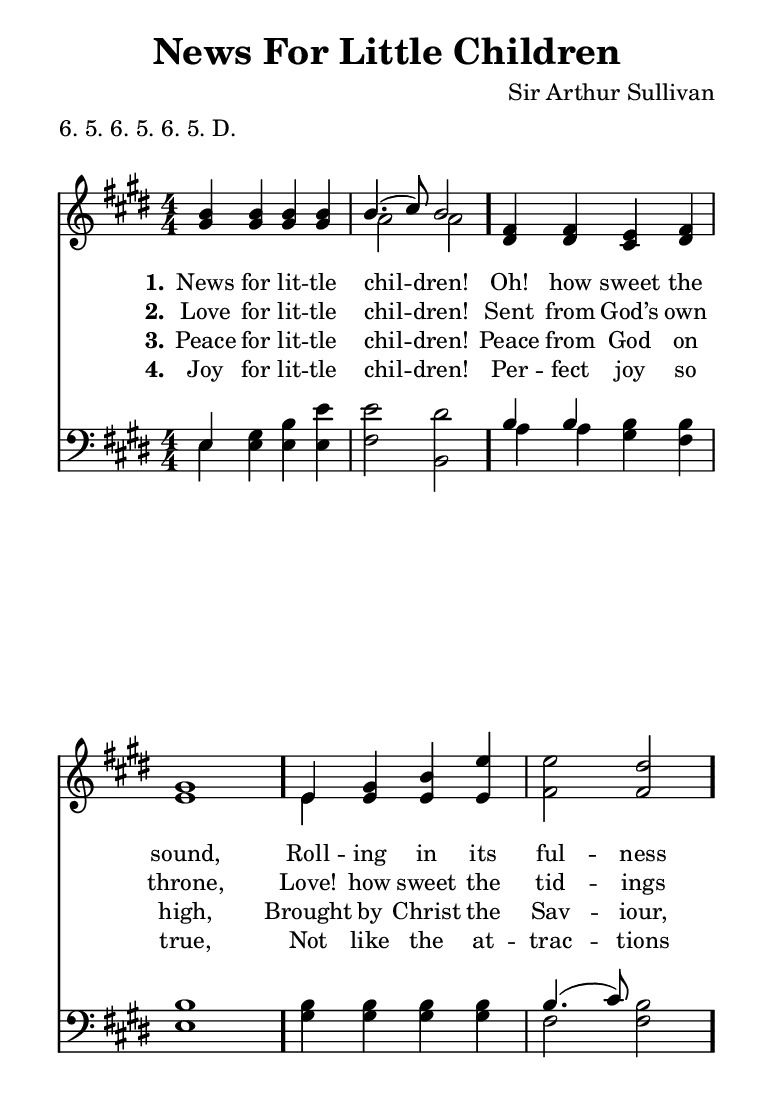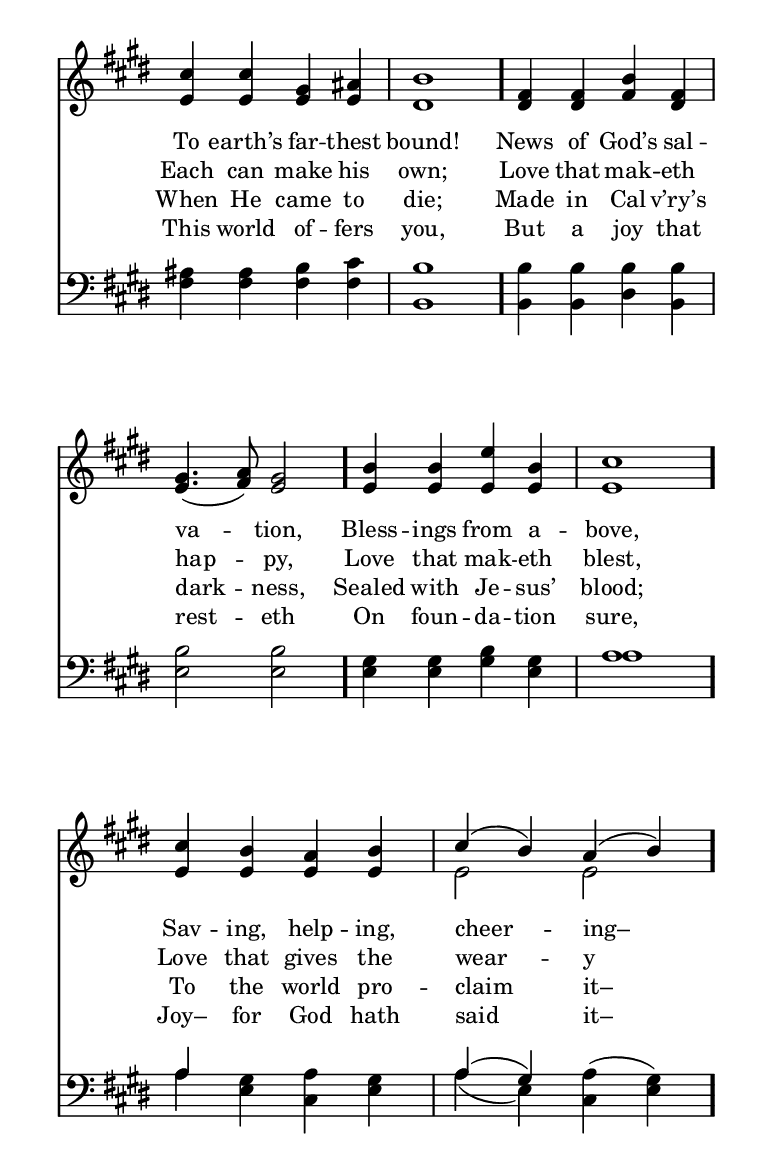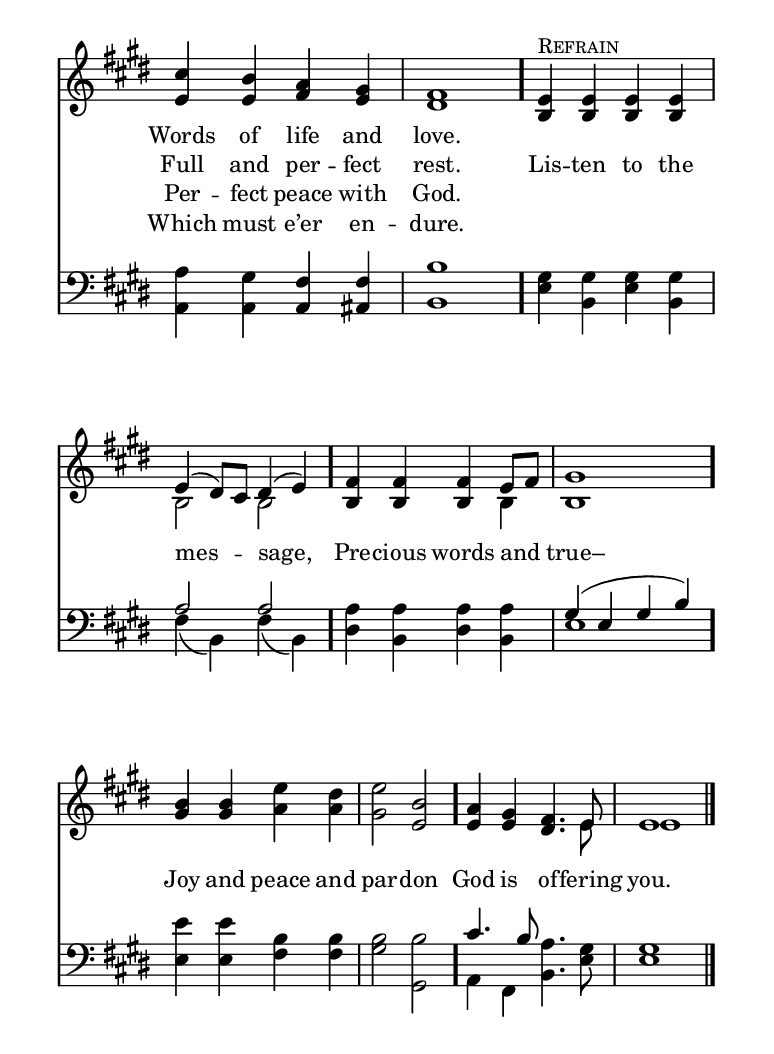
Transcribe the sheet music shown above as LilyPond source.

\include "common/global.ily"
\paper {
  \include "common/paper.ily"
  system-count = #(cond (is-eogsized 5) (#t #f))
}

\header{
  %children
  hymnnumber = "349"
  title = "News For Little Children"
  tunename = "St. Gertrude" % original has all caps
  meter = "6. 5. 6. 5. 6. 5. D."
  poet = ""
  composer = "Sir Arthur Sullivan"
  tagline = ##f
}

global = {
  \include "common/overrides.ily"
  \override Staff.TimeSignature.style = #'numbered
  \time 4/4
  \override Score.MetronomeMark.transparent = ##t % hide all fermata changes too
  \tempo 4=100
  \key e \major
  \autoBeamOff
}

notesSoprano = {
\global
\relative c'' {

  b4 b b b | b4.( cis8) b2 |
  fis4 fis e fis | gis1 |
  e4 gis b e | e2 dis |
  cis4 cis gis ais | b1 |
  fis4 fis b fis | gis4.( a8) gis2 |
  b4 b e b | cis1 |
  cis4 b a b | cis( b) a( b) |
  cis4 b a gis | fis1 |

  \eogbreak
  e4^\markup { \small \caps "Refrain" } e e e | e( dis8)[ cis] dis4( e) |
  fis4 fis fis e8[ fis] | gis1 |
  b4 b e dis | e2 b |
  a4 gis fis4. e8 | e1 |

  \bar "|."

}
}

notesAlto = {
\global
\relative e' {

  gis4 gis gis gis | a2 a |
  dis,4 dis cis dis | e1 |
  e4 e e e | fis2 fis |
  e4 e e e | dis1 |
  dis4 dis fis dis | e4.( fis8) e2 |
  e4 e e e | e1 |
  e4 e e e | e2 e | e4 e fis e | dis1 |

  b4 b b b | b2 b |
  b4 b b b | b1 |
  gis'4 gis a a | gis2 e |
  e4 e dis4. e8 | e1 |

}
}

notesTenor = {
\global
\relative a {

  e4 gis b e | e2 dis |
  b4 b b b | b1 |
  b4 b b b | b4.( cis8) b2 |
  ais4 ais b cis | b1 |
  b4 b b b | b2 b |
  gis4 gis b gis | a1 |
  a4 gis a gis | a( gis) a( gis) |
  a4 gis fis fis | b1 |

  gis4 gis gis gis | a2 a |
  a4 a a a | gis( e gis b) |
  e4 e b b | b2 b |
  cis4. b8 a4. gis8 | gis1 |

}
}

notesBass = {
\global
\relative f {

  e4 e e e | fis2 b, |
  a'4 a gis fis | e1 |
  gis4 gis gis gis | fis2 fis |
  fis4 fis fis fis | b,1 |
  b4 b dis b | e2 e |
  e4 e gis e | a1 |
  a4 e cis e | a( e) cis( e) |
  a,4 a a ais | b1 |

  e4 b e b | fis'( b,) fis'( b,) |
  dis4 b dis b | e1 |
  e4 e fis fis | gis2 gis, |
  a4 fis b4. e8 | e1 |

}
}

Refrain = \lyricmode {

Lis -- ten to the mes -- sage, \bar "." % original has "List -- en"
Pre -- cious words and true– \bar "."
Joy and peace and par -- don \bar "."
God is of -- fering you. \bar "."

}

wordsA = \lyricmode {
\set stanza = "1."

News for lit -- tle chil -- dren! \bar "."
Oh! how sweet the sound, \bar "."
Roll -- ing in its ful -- ness \bar "."
To earth’s far -- thest bound! \bar "."
News of God’s sal -- va -- tion, \bar "."
Bless -- ings from a -- bove, \bar "."
Sav -- ing, help -- ing, cheer -- ing– \bar "."
Words of life and love. \bar "."

}

wordsB = \lyricmode {
\set stanza = "2."

Love for lit -- tle chil -- dren!
Sent from God’s own throne,
Love! how sweet the tid -- ings
Each can make his own;
Love that mak -- eth hap -- py,
Love that mak -- eth blest,
Love that gives the wear -- y % original has "wea -- ry"
Full and per -- fect rest.

\Refrain

}

wordsC = \lyricmode {
\set stanza = "3."

Peace for lit -- tle chil -- dren!
Peace from God on high,
Brought by Christ the Sav -- iour,
When He came to die;
Made in Cal -- v’ry’s dark -- ness,
Sealed with Je -- sus’ blood;
To the world pro -- claim it–
Per -- fect peace with God.

}

wordsD = \lyricmode {
\set stanza = "4."

Joy for lit -- tle chil -- dren!
Per -- fect joy so true,
Not like the at -- trac -- tions
This world of -- fers you,
But a joy that rest -- eth
On foun -- da -- tion sure,
Joy– for God hath said it–
Which must e’er en -- dure.

}

\score {
  \context ChoirStaff <<
    \context Staff = upper <<
      \set Staff.autoBeaming = ##f
      \set ChoirStaff.systemStartDelimiter = #'SystemStartBar
      \set ChoirStaff.printPartCombineTexts = ##f
      \partcombine #'(2 . 9) \notesSoprano \notesAlto
      \context NullVoice = sopranos { \voiceOne << \notesSoprano >> }
      \context NullVoice = altos { \voiceTwo << \notesAlto >> }
      \context Lyrics = one   \lyricsto sopranos \wordsA
      \context Lyrics = two   \lyricsto sopranos \wordsB
      \context Lyrics = three \lyricsto sopranos \wordsC
      \context Lyrics = four  \lyricsto sopranos \wordsD
    >>
    \context Staff = men <<
      \set Staff.autoBeaming = ##f
      \clef bass
      \set ChoirStaff.printPartCombineTexts = ##f
      \partcombine #'(2 . 9) \notesTenor \notesBass
      \context NullVoice = tenors { \voiceOne << \notesTenor >> }
      \context NullVoice = basses { \voiceTwo << \notesBass >> }
    >>
  >>
  \layout {
    \include "common/layout.ily"
  }
  \midi{
    \include "common/midi.ily"
  }
}

\version "2.19.49"  % necessary for upgrading to future LilyPond versions.

% vi:set et ts=2 sw=2 ai nocindent syntax=lilypond:
